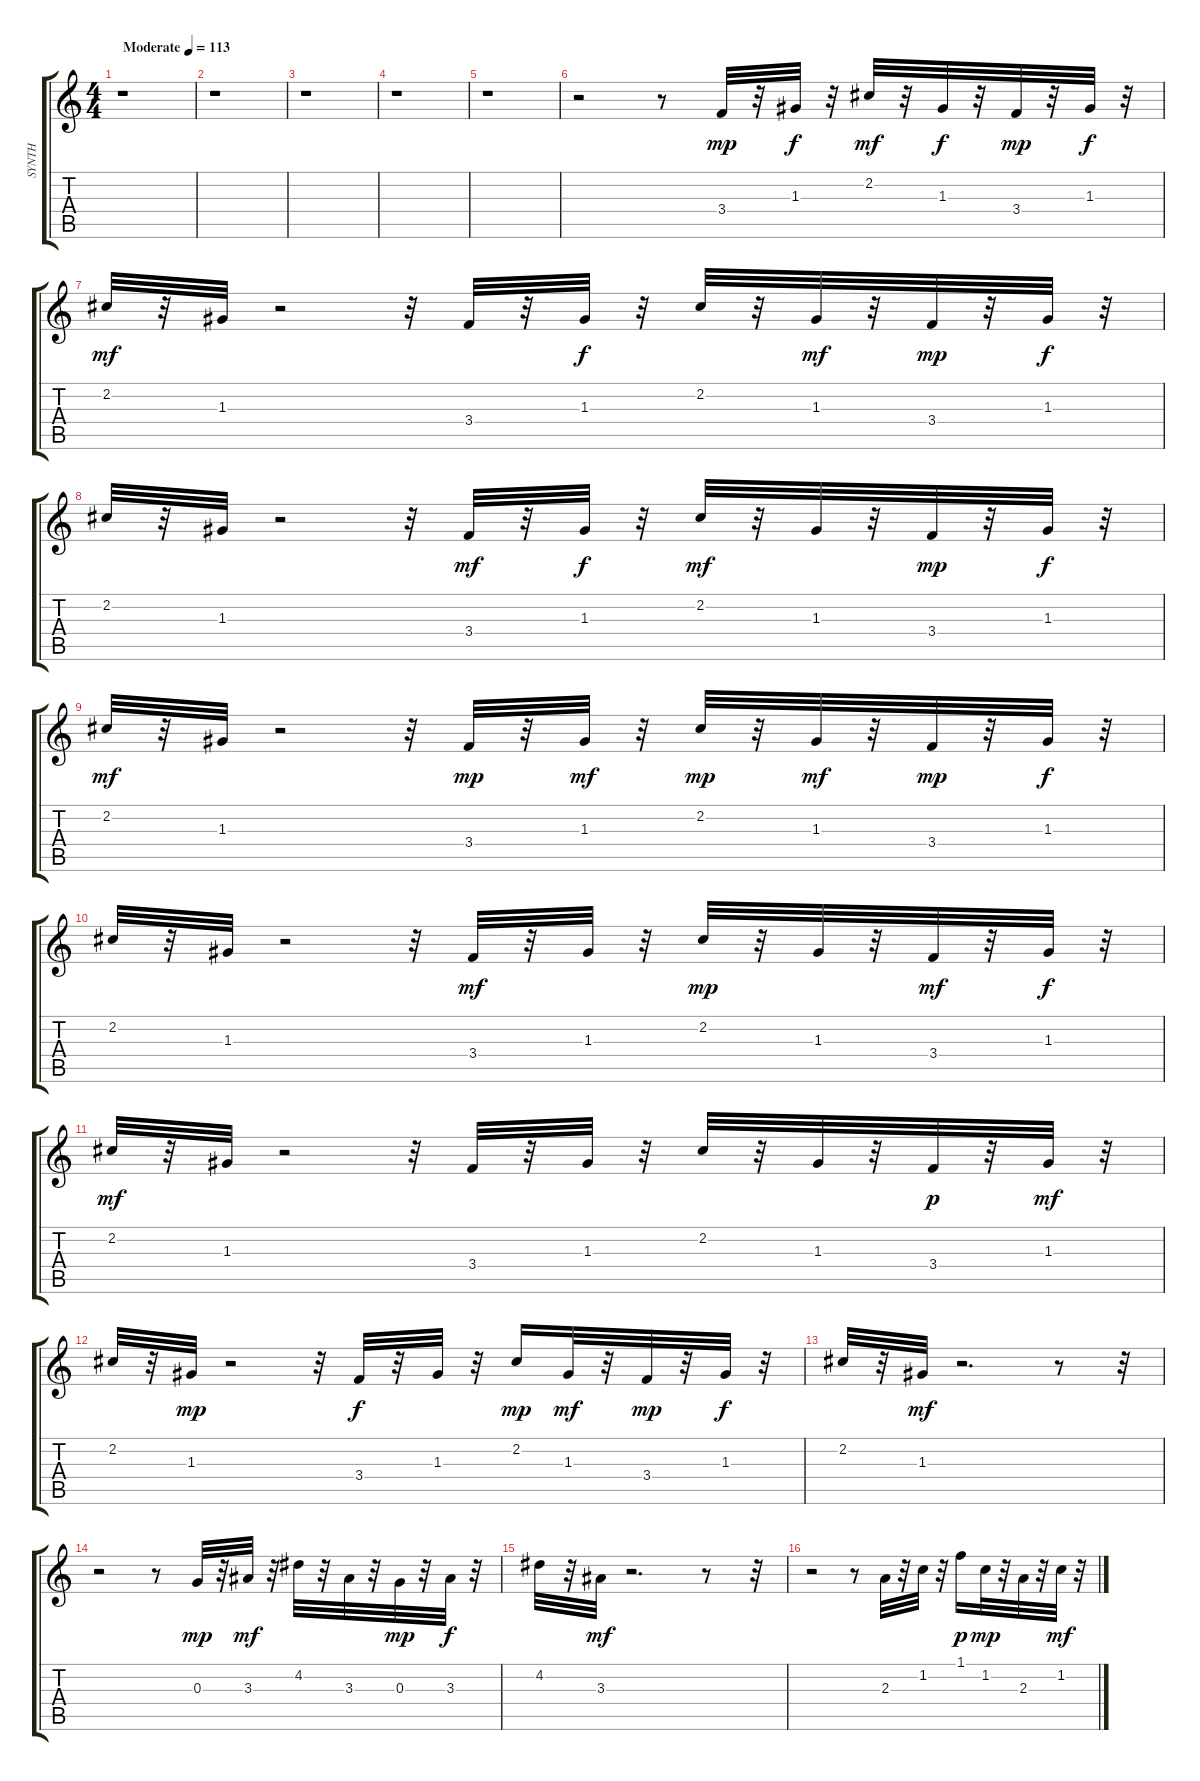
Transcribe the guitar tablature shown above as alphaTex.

\track ("SYNTH" "SYNTH") {instrument synthbass1}
\staff {score tabs}
\tuning (E4 B3 G3 D3 A2 E2) {hide}
\ts (4 4)
\tempo (113 "Moderate")
\clef g2
\ks c
r.1{dy mp instrument synthbass1} |
r.1 |
r.1 |
r.1 |
r.1 |
r.2 r.8 3.4.32 r.32 1.3.32{dy f} r.32 2.2.32{dy mf} r.32 1.3.32{dy f} r.32 3.4.32{dy mp} r.32 1.3.32{dy f} r.32 |
2.2.32{dy mf} r.32 1.3.32 r.2 r.32 3.4.32 r.32 1.3.32{dy f} r.32 2.2.32 r.32 1.3.32{dy mf} r.32 3.4.32{dy mp} r.32 1.3.32{dy f} r.32 |
2.2.32 r.32 1.3.32 r.2 r.32 3.4.32{dy mf} r.32 1.3.32{dy f} r.32 2.2.32{dy mf} r.32 1.3.32 r.32 3.4.32{dy mp} r.32 1.3.32{dy f} r.32 |
2.2.32{dy mf} r.32 1.3.32 r.2 r.32 3.4.32{dy mp} r.32 1.3.32{dy mf} r.32 2.2.32{dy mp} r.32 1.3.32{dy mf} r.32 3.4.32{dy mp} r.32 1.3.32{dy f} r.32 |
2.2.32 r.32 1.3.32 r.2 r.32 3.4.32{dy mf} r.32 1.3.32 r.32 2.2.32{dy mp} r.32 1.3.32 r.32 3.4.32{dy mf} r.32 1.3.32{dy f} r.32 |
2.2.32{dy mf} r.32 1.3.32 r.2 r.32 3.4.32 r.32 1.3.32 r.32 2.2.32 r.32 1.3.32 r.32 3.4.32{dy p} r.32 1.3.32{dy mf} r.32 |
2.2.32 r.32 1.3.32{dy mp} r.2 r.32 3.4.32{dy f} r.32 1.3.32 r.32 2.2.16{dy mp} 1.3.32{dy mf} r.32 3.4.32{dy mp} r.32 1.3.32{dy f} r.32 |
2.2.32 r.32 1.3.32{dy mf} r.2{d} r.8 r.32 |
r.2 r.8 0.3.32{dy mp} r.32 3.3.32{dy mf} r.32 4.2.32 r.32 3.3.32 r.32 0.3.32{dy mp} r.32 3.3.32{dy f} r.32 |
4.2.32 r.32 3.3.32{dy mf} r.2{d} r.8 r.32 |
r.2 r.8 2.3.32 r.32 1.2.32 r.32 1.1.16{dy p} 1.2.32{dy mp} r.32 2.3.32 r.32 1.2.32{dy mf} r.32
